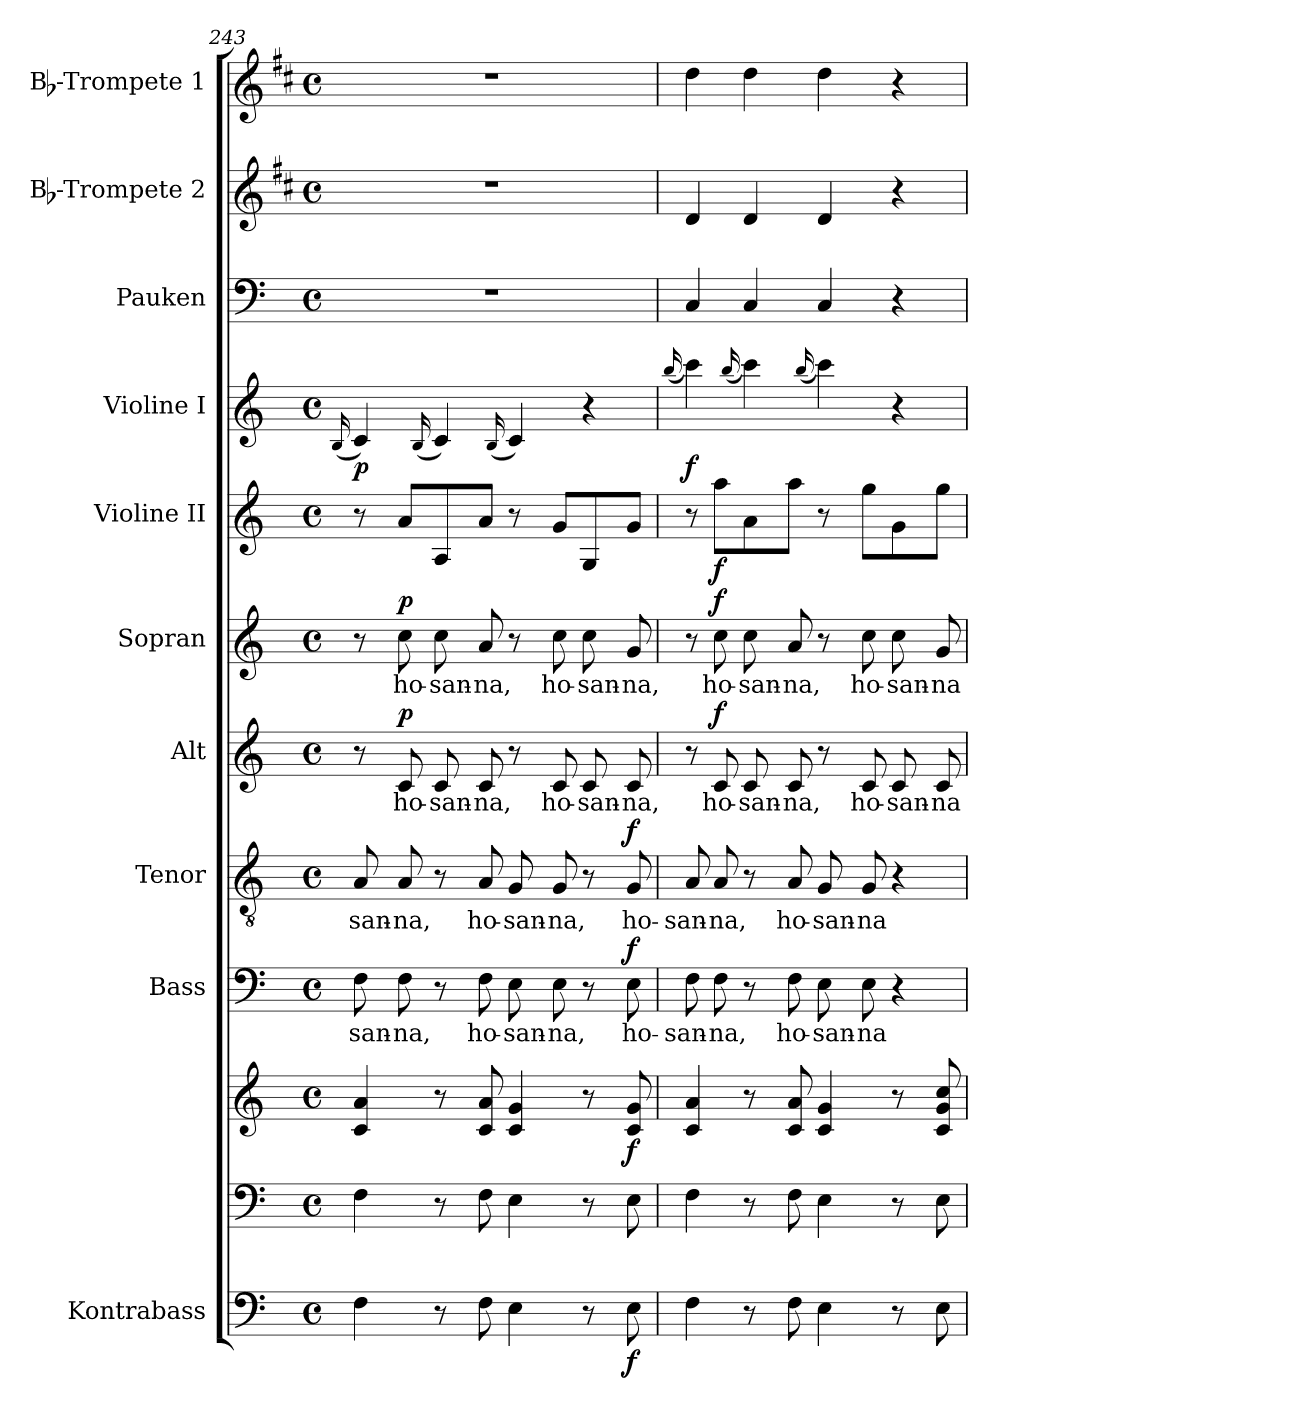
**kern	**dynam	**kern	**kern	**dynam	**kern	**text	**dynam	**kern	**text	**dynam	**kern	**text	**dynam	**kern	**text	**dynam	**kern	**dynam	**kern	**dynam	**kern	**kern	**kern
*part11	*part11	*part10	*part10	*part10	*part9	*part9	*part9	*part8	*part8	*part8	*part7	*part7	*part7	*part6	*part6	*part6	*part5	*part5	*part4	*part4	*part3	*part2	*part1
*staff12	*staff12	*staff11	*staff10	*staff10/11	*staff9	*staff9	*staff9	*staff8	*staff8	*staff8	*staff7	*staff7	*staff7	*staff6	*staff6	*staff6	*staff5	*staff5	*staff4	*staff4	*staff3	*staff2	*staff1
*I"Kontrabass	*	*	*	*	*I"Bass	*	*	*I"Tenor	*	*	*I"Alt	*	*	*I"Sopran	*	*	*I"Violine II	*	*I"Violine I	*	*I"Pauken	*I"Bb-Trompete 2	*I"Bb-Trompete 1
*I'Kb.	*	*	*	*	*I'B.	*	*	*I'T.	*	*	*I'A.	*	*	*I'S.	*	*	*I'Vl. II	*	*I'Vl. I	*	*I'Pk.	*I'Bb Trp. 2	*I'Bb Trp. 1
!!LO:PB:g=z
*clefF4	*	*clefF4	*clefG2	*	*clefF4	*	*	*clefGv2	*	*	*clefG2	*	*	*clefG2	*	*	*clefG2	*	*clefG2	*	*clefF4	*clefG2	*clefG2
*ITrd7c12	*	*	*	*	*	*	*	*	*	*	*	*	*	*	*	*	*	*	*	*	*	*ITrd1c2	*ITrd1c2
*k[]	*	*k[]	*k[]	*	*k[]	*	*	*k[]	*	*	*k[]	*	*	*k[]	*	*	*k[]	*	*k[]	*	*k[]	*k[]	*k[]
*C:	*	*C:	*C:	*	*C:	*	*	*C:	*	*	*C:	*	*	*C:	*	*	*C:	*	*C:	*	*C:	*C:	*C:
*M4/4	*	*M4/4	*M4/4	*	*M4/4	*	*	*M4/4	*	*	*M4/4	*	*	*M4/4	*	*	*M4/4	*	*M4/4	*	*M4/4	*M4/4	*M4/4
*met(c)	*	*met(c)	*met(c)	*	*met(c)	*	*	*met(c)	*	*	*met(c)	*	*	*met(c)	*	*	*met(c)	*	*met(c)	*	*met(c)	*met(c)	*met(c)
=243	=243	=243	=243	=243	=243	=243	=243	=243	=243	=243	=243	=243	=243	=243	=243	=243	=243	=243	=243	=243	=243	=243	=243
.	.	.	.	.	.	.	.	.	.	.	.	.	.	.	.	.	.	.	(<16qqB/	.	.	.	.
!	!	!	!	!	!	!LO:LY:b	!	!	!LO:LY:b	!	!	!	!	!	!	!	!	!	!	!LO:DY:b	!	!	!
4FF\	.	4F\	4c/ 4a/	.	8F\	-san-	.	8A/	-san-	.	8r	.	.	8r	.	.	8r	.	4c/)	p	1r	1r	1r
!	!	!	!	!	!	!LO:LY:b	!	!	!LO:LY:b	!	!	!LO:LY:b	!LO:DY:a	!	!LO:LY:b	!LO:DY:a	!	!	!	!	!	!	!
.	.	.	.	.	8F\	-na,	.	8A/	-na,	.	8c/	ho-	p	8cc\	ho-	p	8a/L	.	.	.	.	.	.
.	.	.	.	.	.	.	.	.	.	.	.	.	.	.	.	.	.	.	(<16qqB/	.	.	.	.
!	!	!	!	!	!	!	!	!	!	!	!	!LO:LY:b	!	!	!LO:LY:b	!	!	!	!	!	!	!	!
8r	.	8r	8r	.	8r	.	.	8r	.	.	8c/	-san-	.	8cc\	-san-	.	8A/	.	4c/)	.	.	.	.
!	!	!	!	!	!	!LO:LY:b	!	!	!LO:LY:b	!	!	!LO:LY:b	!	!	!LO:LY:b	!	!	!	!	!	!	!	!
8FF\	.	8F\	8c/ 8a/	.	8F\	ho-	.	8A/	ho-	.	8c/	-na,	.	8a/	-na,	.	8a/J	.	.	.	.	.	.
.	.	.	.	.	.	.	.	.	.	.	.	.	.	.	.	.	.	.	(<16qqB/	.	.	.	.
!	!	!	!	!	!	!LO:LY:b	!	!	!LO:LY:b	!	!	!	!	!	!	!	!	!	!	!	!	!	!
4EE\	.	4E\	4c/ 4g/	.	8E\	-san-	.	8G/	-san-	.	8r	.	.	8r	.	.	8r	.	4c/)	.	.	.	.
!	!	!	!	!	!	!LO:LY:b	!	!	!LO:LY:b	!	!	!LO:LY:b	!	!	!LO:LY:b	!	!	!	!	!	!	!	!
.	.	.	.	.	8E\	-na,	.	8G/	-na,	.	8c/	ho-	.	8cc\	ho-	.	8g/L	.	.	.	.	.	.
!	!	!	!	!	!	!	!	!	!	!	!	!LO:LY:b	!	!	!LO:LY:b	!	!	!	!	!	!	!	!
8r	.	8r	8r	.	8r	.	.	8r	.	.	8c/	-san-	.	8cc\	-san-	.	8G/	.	4r	.	.	.	.
!	!LO:DY:b	!	!	!LO:DY:b	!	!LO:LY:b	!LO:DY:a	!	!LO:LY:b	!LO:DY:a	!	!LO:LY:b	!	!	!LO:LY:b	!	!	!	!	!	!	!	!
8EE\	f	8E\	8c/ 8g/	f	8E\	ho-	f	8G/	ho-	f	8c/	-na,	.	8g/	-na,	.	8g/J	.	.	.	.	.	.
=244	=244	=244	=244	=244	=244	=244	=244	=244	=244	=244	=244	=244	=244	=244	=244	=244	=244	=244	=244	=244	=244	=244	=244
.	.	.	.	.	.	.	.	.	.	.	.	.	.	.	.	.	.	.	(<16qqbb/	.	.	.	.
!	!	!	!	!	!	!LO:LY:b	!	!	!LO:LY:b	!	!	!	!	!	!	!	!	!	!	!LO:DY:b	!	!	!
4FF\	.	4F\	4c/ 4a/	.	8F\	-san-	.	8A/	-san-	.	8r	.	.	8r	.	.	8r	.	4ccc\)	f	4C/	4c/	4cc\
!	!	!	!	!	!	!LO:LY:b	!	!	!LO:LY:b	!	!	!LO:LY:b	!LO:DY:a	!	!LO:LY:b	!LO:DY:a	!	!LO:DY:b	!	!	!	!	!
.	.	.	.	.	8F\	-na,	.	8A/	-na,	.	8c/	ho-	f	8cc\	ho-	f	8aa\L	f	.	.	.	.	.
.	.	.	.	.	.	.	.	.	.	.	.	.	.	.	.	.	.	.	(<16qqbb/	.	.	.	.
!	!	!	!	!	!	!	!	!	!	!	!	!LO:LY:b	!	!	!LO:LY:b	!	!	!	!	!	!	!	!
8r	.	8r	8r	.	8r	.	.	8r	.	.	8c/	-san-	.	8cc\	-san-	.	8a\	.	4ccc\)	.	4C/	4c/	4cc\
!	!	!	!	!	!	!LO:LY:b	!	!	!LO:LY:b	!	!	!LO:LY:b	!	!	!LO:LY:b	!	!	!	!	!	!	!	!
8FF\	.	8F\	8c/ 8a/	.	8F\	ho-	.	8A/	ho-	.	8c/	-na,	.	8a/	-na,	.	8aa\J	.	.	.	.	.	.
.	.	.	.	.	.	.	.	.	.	.	.	.	.	.	.	.	.	.	(<16qqbb/	.	.	.	.
!	!	!	!	!	!	!LO:LY:b	!	!	!LO:LY:b	!	!	!	!	!	!	!	!	!	!	!	!	!	!
4EE\	.	4E\	4c/ 4g/	.	8E\	-san-	.	8G/	-san-	.	8r	.	.	8r	.	.	8r	.	4ccc\)	.	4C/	4c/	4cc\
!	!	!	!	!	!	!LO:LY:b	!	!	!LO:LY:b	!	!	!LO:LY:b	!	!	!LO:LY:b	!	!	!	!	!	!	!	!
.	.	.	.	.	8E\	-na	.	8G/	-na	.	8c/	ho-	.	8cc\	ho-	.	8gg\L	.	.	.	.	.	.
!	!	!	!	!	!	!	!	!	!	!	!	!LO:LY:b	!	!	!LO:LY:b	!	!	!	!	!	!	!	!
8r	.	8r	8r	.	4r	.	.	4r	.	.	8c/	-san-	.	8cc\	-san-	.	8g\	.	4r	.	4r	4r	4r
!	!	!	!	!	!	!	!	!	!	!	!	!LO:LY:b	!	!	!LO:LY:b	!	!	!	!	!	!	!	!
8EE\	.	8E\	8c/ 8g/ 8cc/	.	.	.	.	.	.	.	8c/	-na	.	8g/	-na	.	8gg\J	.	.	.	.	.	.
=	=	=	=	=	=	=	=	=	=	=	=	=	=	=	=	=	=	=	=	=	=	=	=
*-	*-	*-	*-	*-	*-	*-	*-	*-	*-	*-	*-	*-	*-	*-	*-	*-	*-	*-	*-	*-	*-	*-	*-
